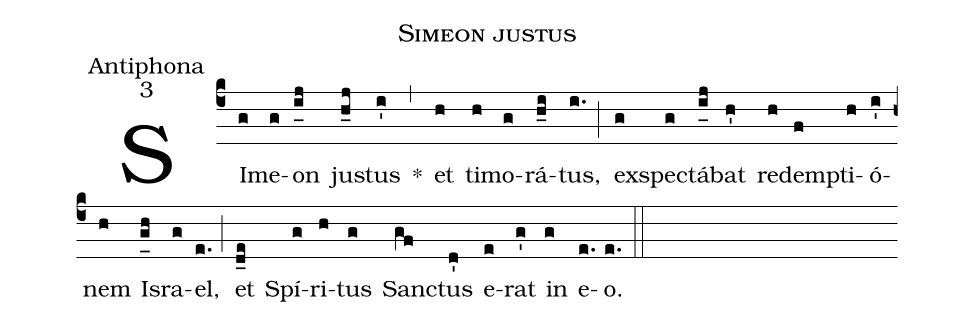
name:Simeon justus;
office-part:Antiphona;
mode:3;
%%
(c4) SI(g)me(g)on(i_[uh:l]j) ju(h_j)stus(i') *(,) et(h) ti(h)mo(g)rá(h_i)tus,(i.) (;) ex(g)spe(g)ctá(i_[uh:l]j)bat(h') red(h)em(f)pti(h)ó(i')nem(h) Is(g_[uh:l]h)ra(g)el,(e.) (;) et(d_e) Spí(g)ri(h)tus(g) San(gf)ctus(d') e(e)rat(g') in(g) e(e.)o.(e.) (::)

%%<eu>E(j) u(j) o(j) u(h) a(j) e.</eu>(i.) (::)
